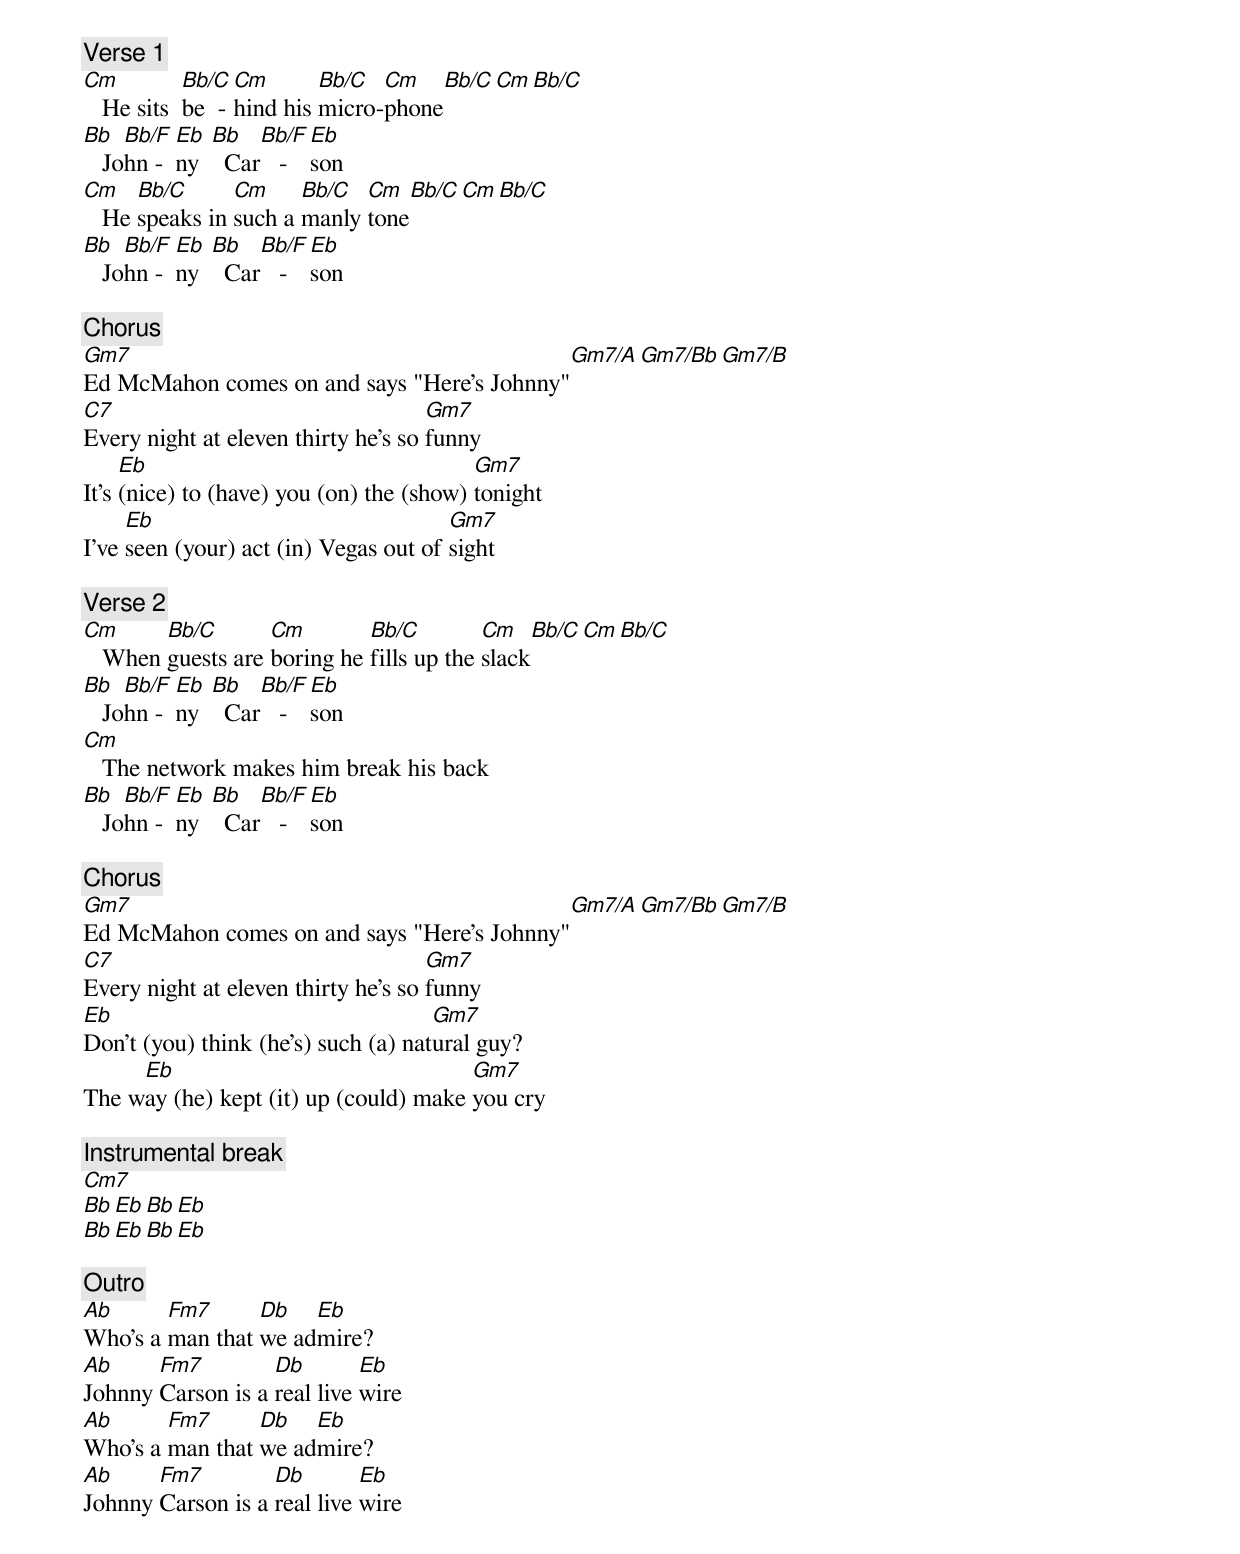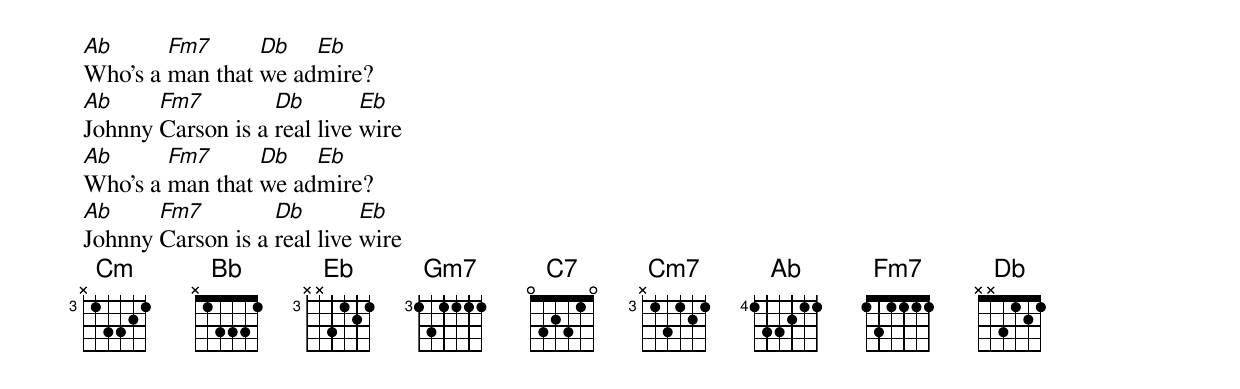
[Verse 1]
Cm          Bb/C  Cm       Bb/C  Cm     Bb/C  Cm  Bb/C
   He sits  be  - hind his micro-phone
Bb   Bb/F  Eb  Bb   Bb/F  Eb
   John -  ny    Car   -  son
Cm    Bb/C      Cm     Bb/C  Cm   Bb/C  Cm  Bb/C
   He speaks in such a manly tone
Bb   Bb/F  Eb  Bb   Bb/F  Eb
   John -  ny    Car   -  son

[Chorus]
Gm7                                           Gm7/A  Gm7/Bb  Gm7/B
Ed McMahon comes on and says "Here's Johnny"
C7                                   Gm7
Every night at eleven thirty he's so funny
     Eb                                   Gm7
It's (nice) to (have) you (on) the (show) tonight
     Eb                                Gm7
I've seen (your) act (in) Vegas out of sight

[Verse 2]
Cm      Bb/C       Cm        Bb/C         Cm    Bb/C  Cm  Bb/C
   When guests are boring he fills up the slack
Bb   Bb/F  Eb  Bb   Bb/F  Eb
   John -  ny    Car   -  son
Cm
   The network makes him break his back
Bb   Bb/F  Eb  Bb   Bb/F  Eb
   John -  ny    Car   -  son

[Chorus]
Gm7                                           Gm7/A  Gm7/Bb  Gm7/B
Ed McMahon comes on and says "Here's Johnny"
C7                                   Gm7
Every night at eleven thirty he's so funny
Eb                                   Gm7
Don't (you) think (he's) such (a) natural guy?
     Eb                                Gm7
The way (he) kept (it) up (could) make you cry

[Instrumental break]
Cm7
Bb  Eb  Bb  Eb
Bb  Eb  Bb  Eb

[Outro]
Ab      Fm7      Db   Eb
Who's a man that we admire?
Ab     Fm7         Db        Eb
Johnny Carson is a real live wire
Ab      Fm7      Db   Eb
Who's a man that we admire?
Ab     Fm7         Db        Eb
Johnny Carson is a real live wire
Ab      Fm7      Db   Eb
Who's a man that we admire?
Ab     Fm7         Db        Eb
Johnny Carson is a real live wire
Ab      Fm7      Db   Eb
Who's a man that we admire?
Ab     Fm7         Db        Eb
Johnny Carson is a real live wire
